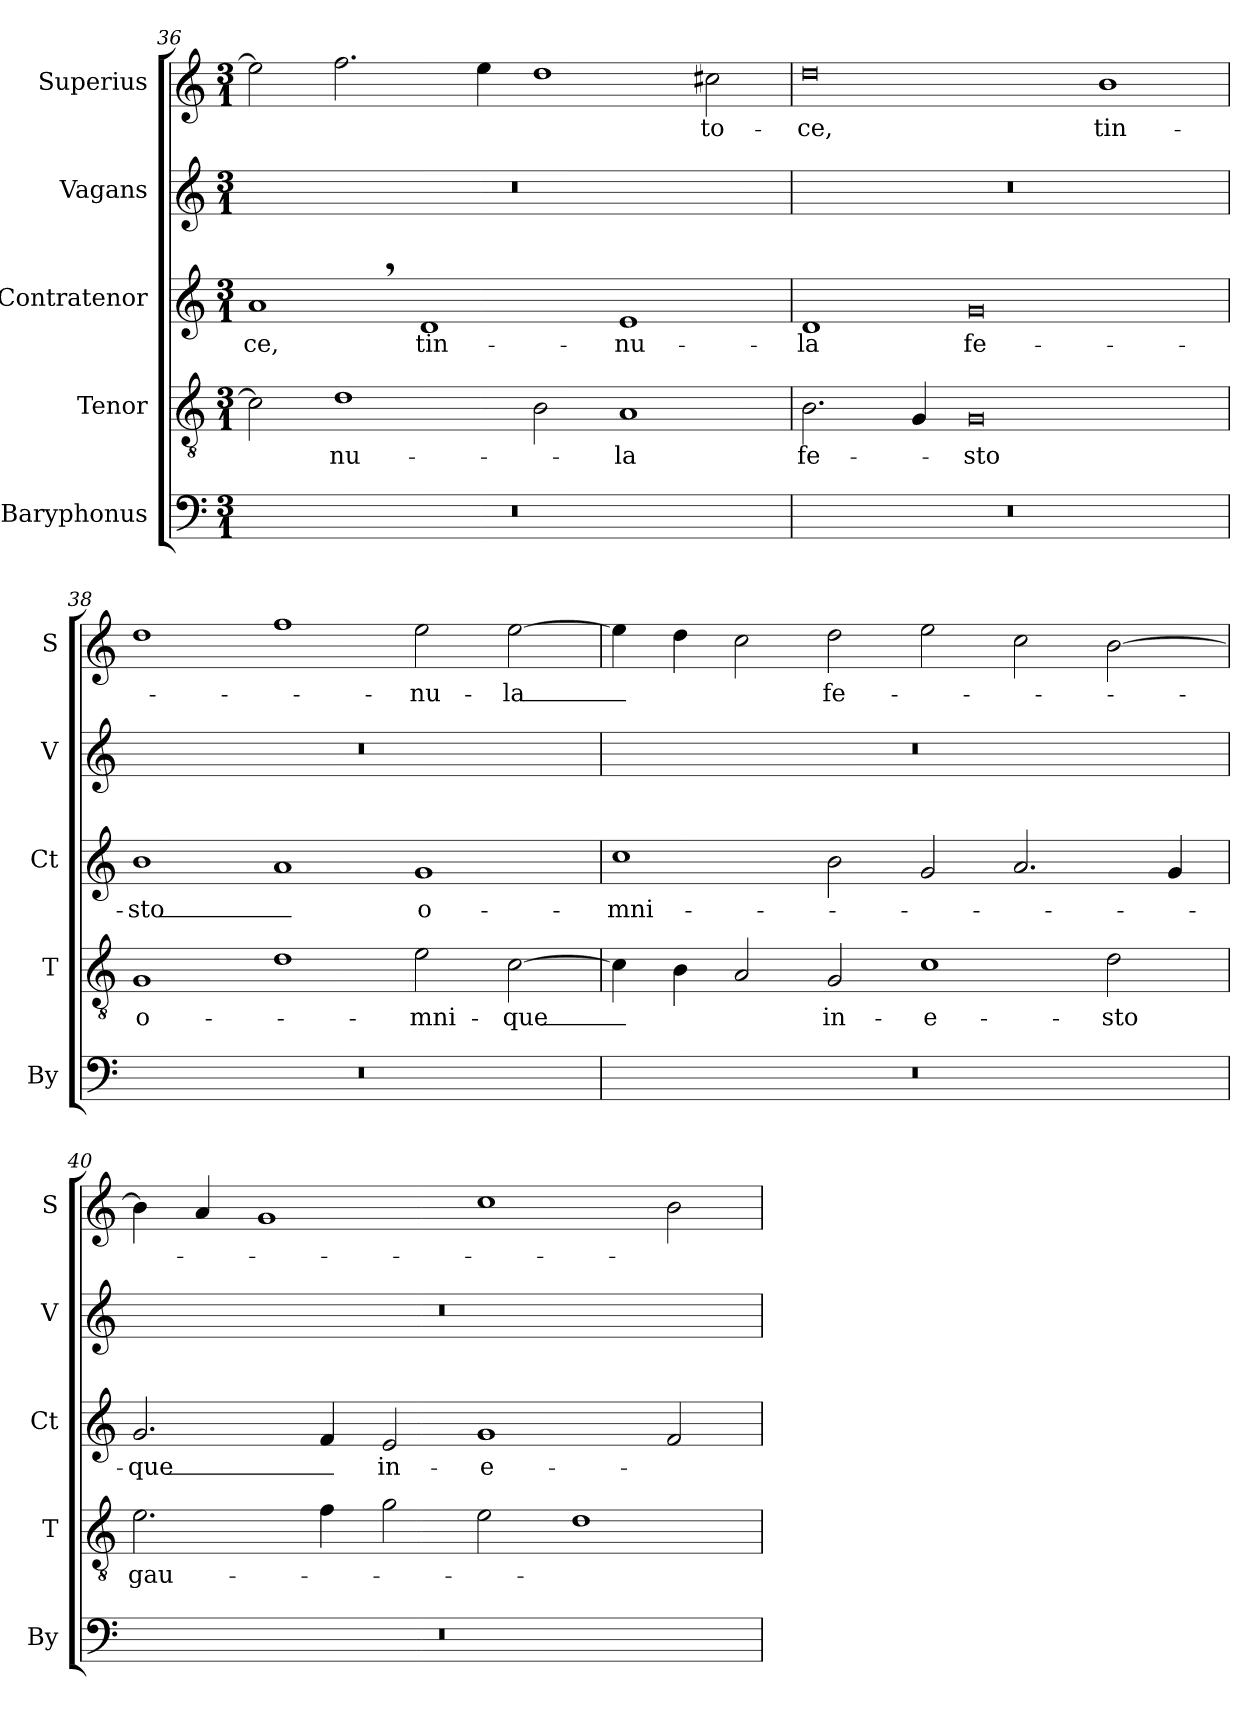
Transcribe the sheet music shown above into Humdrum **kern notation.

**kern	**kern	**text	**kern	**text	**kern	**kern	**text
*part5	*part4	*part4	*part3	*part3	*part2	*part1	*part1
*staff5	*staff4	*staff4	*staff3	*staff3	*staff2	*staff1	*staff1
*I"Baryphonus	*I"Tenor	*	*I"Contratenor	*	*I"Vagans	*I"Superius	*
*I'By	*I'T	*	*I'Ct	*	*I'V	*I'S	*
*clefF4	*clefGv2	*	*clefG2	*	*clefG2	*clefG2	*
*k[]	*k[]	*	*k[]	*	*k[]	*k[]	*
*M3/1	*M3/1	*	*M3/1	*	*M3/1	*M3/1	*
=36	=36	=36	=36	=36	=36	=36	=36
0.r	2c\]	.	1a,	-ce,	0.r	2ee\]	.
.	1d	-nu-	.	.	.	2.ff\	.
.	.	.	1d	tin-	.	.	.
.	.	.	.	.	.	4ee\	.
.	2B\	.	.	.	.	1dd	.
.	1A	-la	1e	-nu-	.	.	.
.	.	.	.	.	.	2cc#X\	-to-
=37	=37	=37	=37	=37	=37	=37	=37
0.r	2.B\	fe-	1d	-la	0.r	0dd	-ce,
.	4G/	.	.	.	.	.	.
.	0G	-sto	0g	fe-	.	.	.
.	.	.	.	.	.	1b	tin-
=38	=38	=38	=38	=38	=38	=38	=38
0.r	1G	o-	1b	-sto_	0.r	1dd	.
.	1d	.	1a	_	.	1ff	.
.	2e\	-mni-	1g	o-	.	2ee\	-nu-
.	[2c\	-que_	.	.	.	[2ee\	-la_
=39	=39	=39	=39	=39	=39	=39	=39
0.r	4c\]	_	1cc	-mni-	0.r	4ee\]	_
.	4B\	_	.	.	.	4dd\	_
.	2A/	_	.	.	.	2cc\	_
.	2G/	in-	2b\	.	.	2dd\	fe-
.	1c	-e-	2g/	.	.	2ee\	.
.	.	.	2.a/	.	.	2cc\	.
.	2d\	-sto	.	.	.	[2b\	.
.	.	.	4g/	.	.	.	.
=40	=40	=40	=40	=40	=40	=40	=40
0.r	2.e\	gau-	2.g/	-que_	0.r	4b\]	.
.	.	.	.	.	.	4a/	.
.	.	.	.	.	.	1g	.
.	4f\	.	4f/	_	.	.	.
.	2g\	.	2e/	in-	.	.	.
.	2e\	.	1g	-e-	.	1cc	.
.	1d	.	.	.	.	.	.
.	.	.	2f/	.	.	2b\	.
=	=	=	=	=	=	=	=
*-	*-	*-	*-	*-	*-	*-	*-
